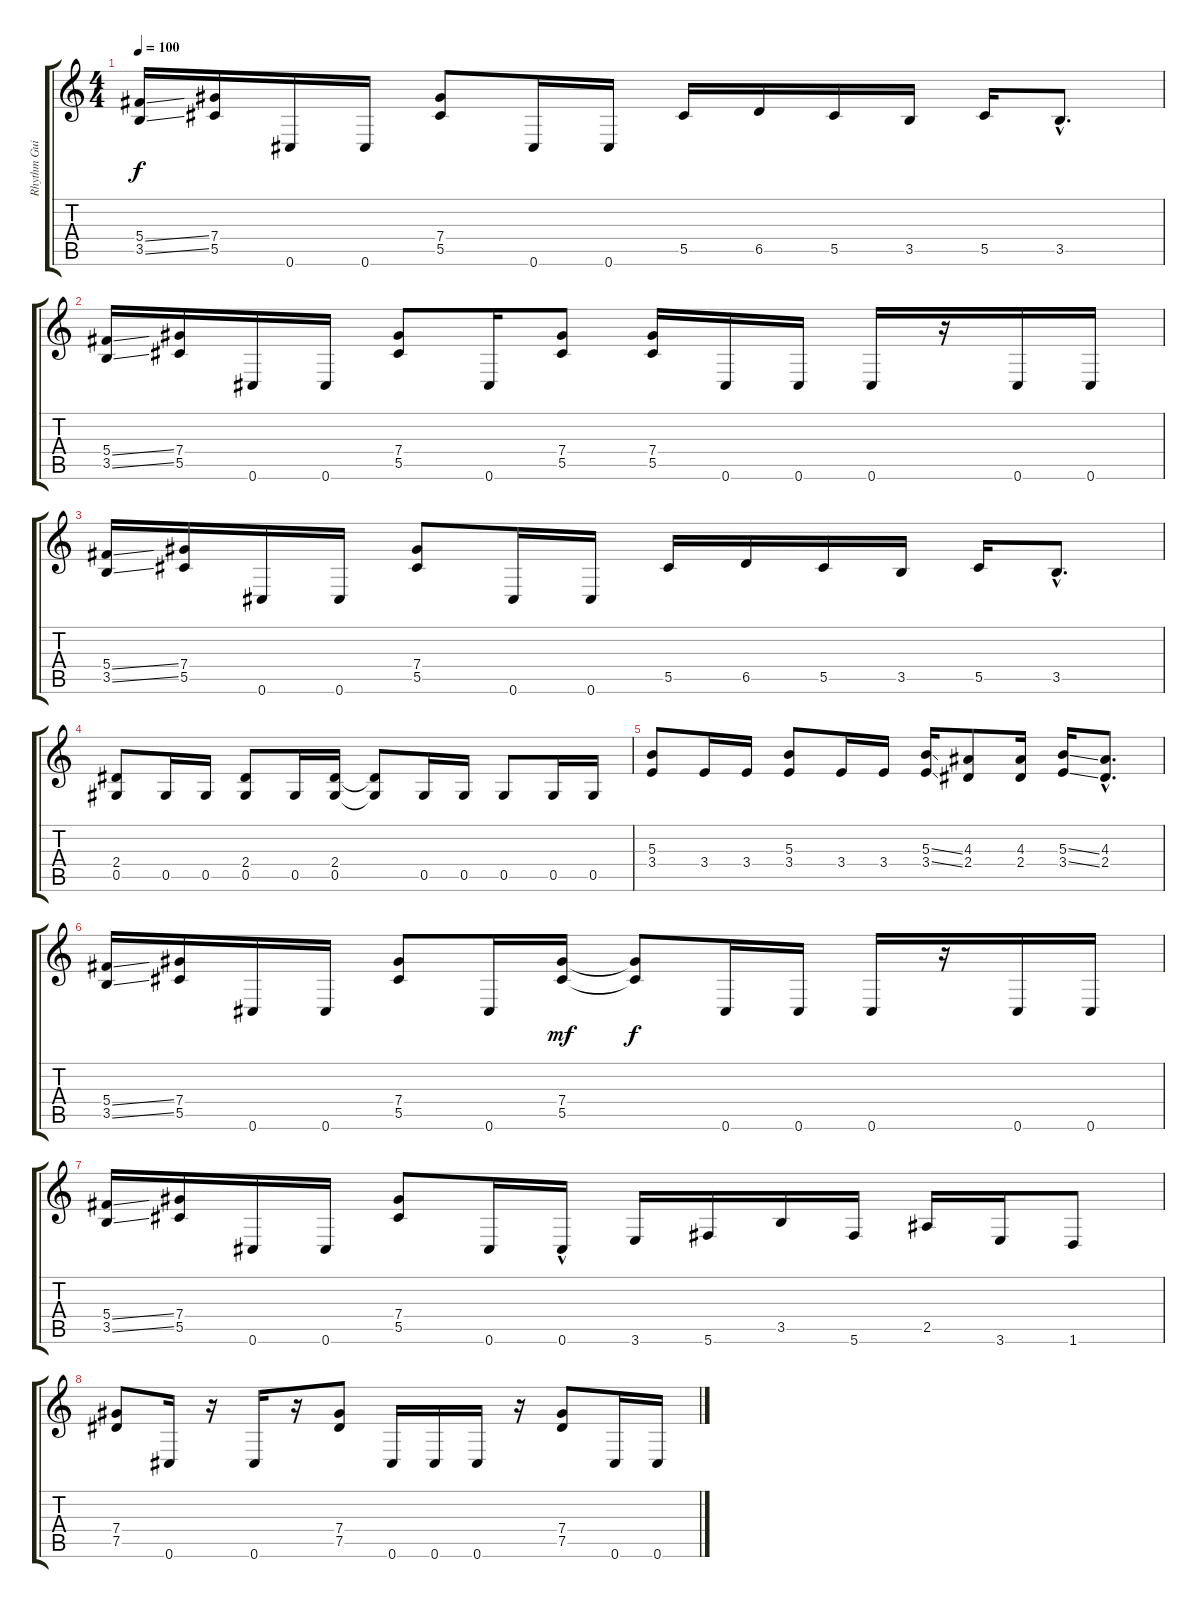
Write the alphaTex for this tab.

\track ("Rhythm Guitar" "Rhythm Gui") {instrument distortionguitar}
\staff {score tabs}
\tuning (Eb4 Bb3 Gb3 Db3 Ab2 Db2) {hide}
\ts (4 4)
\tempo 100
\clef g2
\ks c
(5.4{ss} 3.5{ss}).16{dy f} (7.4 5.5).16 0.6.16 0.6.16 (7.4 5.5).8 0.6.16 0.6.16 5.5.16 6.5.16 5.5.16 3.5.16 5.5.16 3.5{hac}.8{d} |
(5.4{ss} 3.5{ss}).16 (7.4 5.5).16 0.6.16 0.6.16 (7.4 5.5).8 0.6.16 (7.4 5.5).8 (7.4 5.5).16 0.6.16 0.6.16 0.6.16 r.16 0.6.16 0.6.16 |
(5.4{ss} 3.5{ss}).16 (7.4 5.5).16 0.6.16 0.6.16 (7.4 5.5).8 0.6.16 0.6.16 5.5.16 6.5.16 5.5.16 3.5.16 5.5.16 3.5{hac}.8{d} |
(2.4 0.5).8 0.5.16 0.5.16 (2.4 0.5).8 0.5.16 (2.4 0.5).16 (2.4{t} 0.5{t}).8 0.5.16 0.5.16 0.5.8 0.5.16 0.5.16 |
(5.3 3.4).8 3.4.16 3.4.16 (5.3 3.4).8 3.4.16 3.4.16 (5.3{ss} 3.4{ss}).16 (4.3 2.4).8 (4.3 2.4).16 (5.3{ss} 3.4{ss}).16 (4.3{hac} 2.4{hac}).8{d} |
(5.4{ss} 3.5{ss}).16 (7.4 5.5).16 0.6.16 0.6.16 (7.4 5.5).8 0.6.16 (7.4 5.5).16{dy mf} (7.4{t} 5.5{t}).8{dy f} 0.6.16 0.6.16 0.6.16 r.16 0.6.16 0.6.16 |
(5.4{ss} 3.5{ss}).16 (7.4 5.5).16 0.6.16 0.6.16 (7.4 5.5).8 0.6.16 0.6{hac}.16 3.6.16 5.6.16 3.5.16 5.6.16 2.5.16 3.6.16 1.6.8 |
(7.4 7.5).8 0.6.16 r.16 0.6.16 r.16 (7.4 7.5).8 0.6.16 0.6.16 0.6.16 r.16 (7.4 7.5).8 0.6.16 0.6.16
